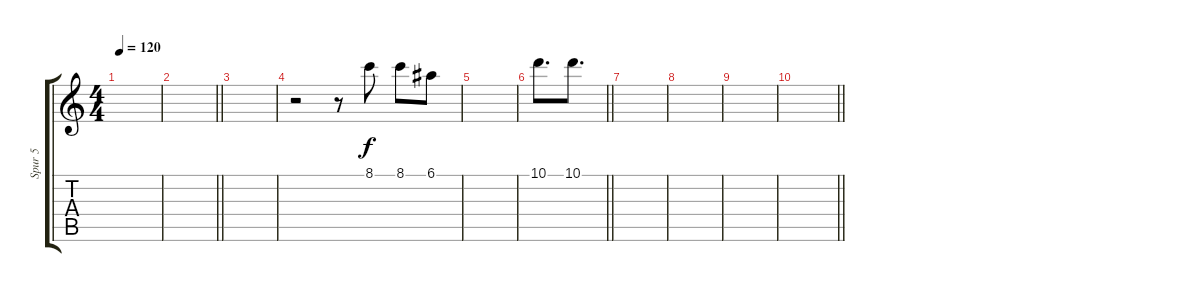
\track ("Spur 5" "Spur 5") {instrument electricguitarclean}
\staff {score tabs}
\tuning (E4 B3 G3 D3 A2 E2) {hide}
\ts (4 4)
\tempo 120
\clef g2
\ks c
|
\barLineRight lightlight
|
|
r.2 r.8 8.1.8 8.1.8 6.1.8 |
|
\barLineRight lightlight
10.1.8{d} 10.1.8{d} |
|
|
|
\barLineRight lightlight
